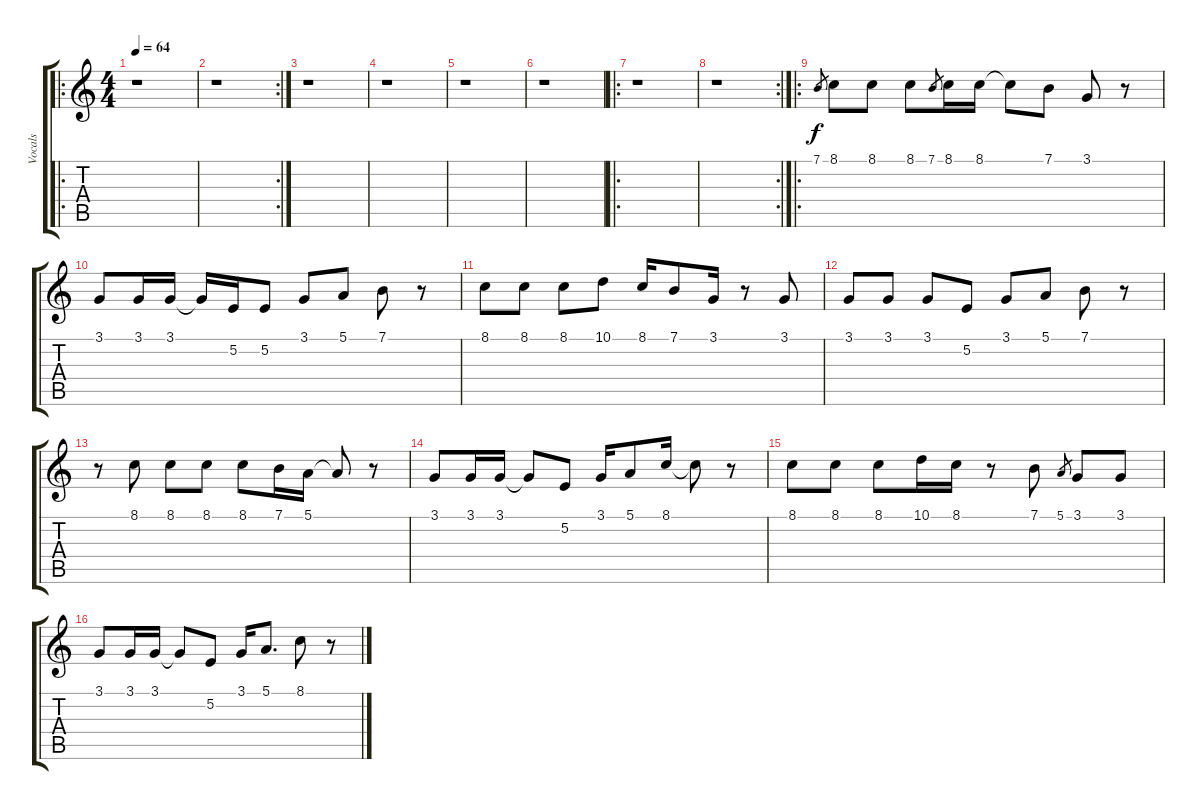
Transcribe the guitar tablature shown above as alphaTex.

\track ("Vocals" "Vocals") {instrument cello}
\staff {score tabs}
\tuning (E4 B3 G3 D3 A2 E2) {hide}
\ro
\ts (4 4)
\tempo 64
\clef g2
\ks c
r.1{dy f instrument cello} |
\rc 2
r.1 |
r.1 |
r.1 |
r.1 |
r.1 |
\ro
r.1 |
\rc 2
r.1 |
\ro
7.1.8{gr} 8.1.8 8.1.8 8.1.8 7.1.8{gr} 8.1.16 8.1.16 8.1{t}.8 7.1.8 3.1.8 r.8 |
3.1.8 3.1.16 3.1.16 3.1{t}.16 5.2.16 5.2.8 3.1.8 5.1.8 7.1.8 r.8 |
8.1.8 8.1.8 8.1.8 10.1.8 8.1.16 7.1.8 3.1.16 r.8 3.1.8 |
3.1.8 3.1.8 3.1.8 5.2.8 3.1.8 5.1.8 7.1.8 r.8 |
r.8 8.1.8 8.1.8 8.1.8 8.1.8 7.1.16 5.1.16 5.1{t}.8 r.8 |
3.1.8 3.1.16 3.1.16 3.1{t}.8 5.2.8 3.1.16 5.1.8 8.1.16 8.1{t}.8 r.8 |
8.1.8 8.1.8 8.1.8 10.1.16 8.1.16 r.8 7.1.8 5.1.8{gr} 3.1.8 3.1.8 |
3.1.8 3.1.16 3.1.16 3.1{t}.8 5.2.8 3.1.16 5.1.8{d} 8.1.8 r.8
